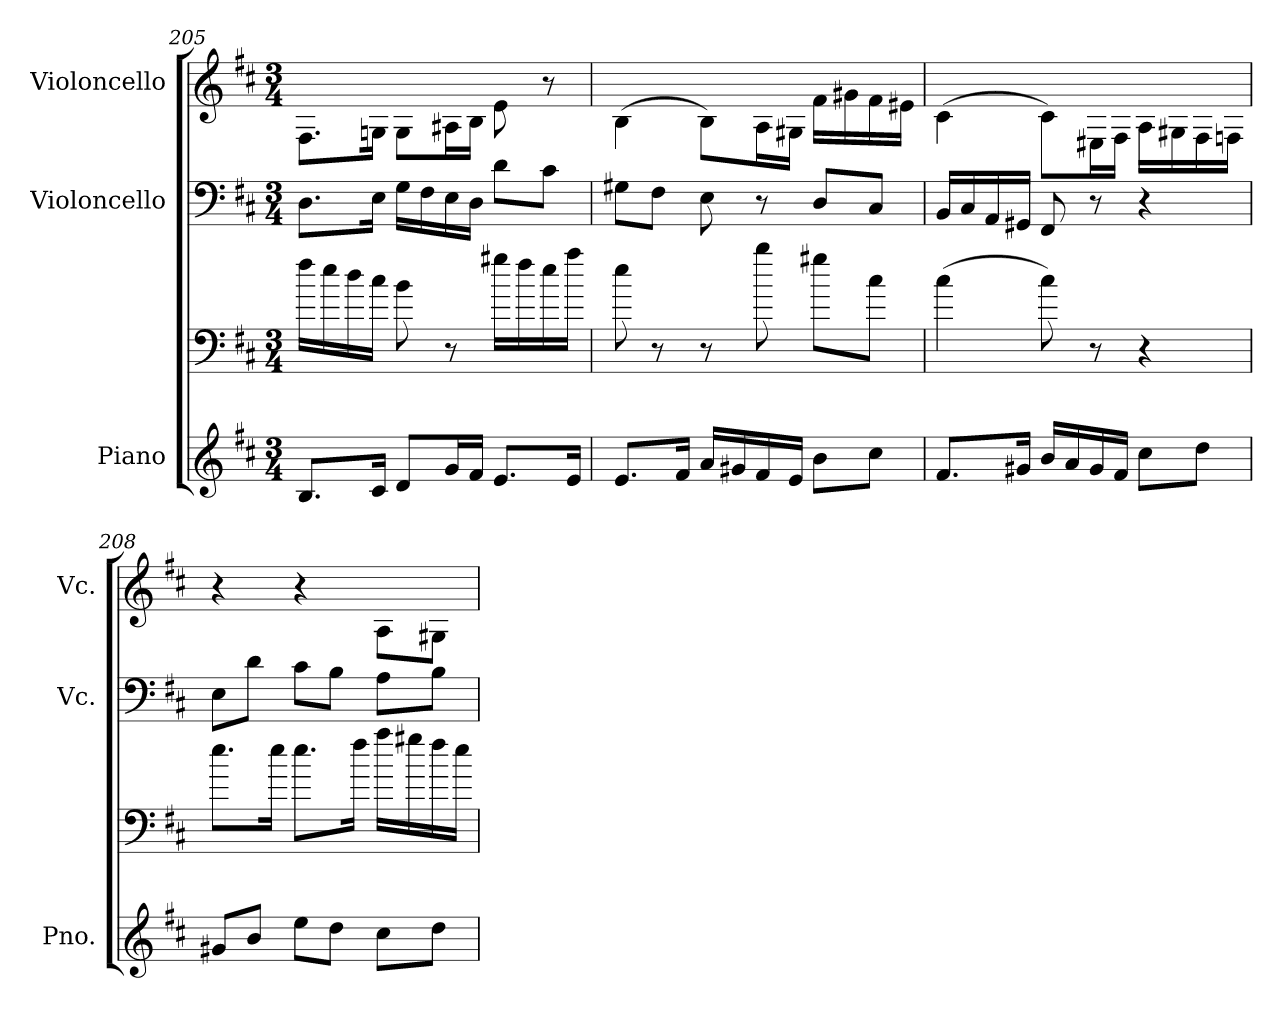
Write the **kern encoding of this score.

**kern	**kern	**kern	**kern
*part3	*part3	*part2	*part1
*staff4	*staff3	*staff2	*staff1
*I"Piano	*	*I"Violoncello	*I"Violoncello
*I'Pno.	*	*I'Vc.	*I'Vc.
*clefG2	*clefF4	*clefF4	*clefG2
*k[f#c#]	*k[f#c#]	*k[f#c#]	*k[f#c#]
*M3/4	*M3/4	*M3/4	*M3/4
=205	=205	=205	=205
8.B/L	16ff#\LL	8.D\L	8.F#\L
.	16ee\	.	.
.	16dd\	.	.
16c#/Jk	16cc#\JJ	16E\Jk	16Gn\Jk
8d/L	8b\	16G\LL	8G\L
.	.	16F#\	.
16g/L	8r	16E\	16A#X\L
16f#/JJ	.	16D\JJ	16B\JJ
8.e/L	16gg#X\LL	8d\L	8e\
.	16ff#\	.	.
.	16ee\	8c#\J	8r
16e/Jk	16aa\JJ	.	.
!!LO:LB:g=z
=206	=206	=206	=206
8.e/L	8ee\	8G#X\L	(>4B\
.	8r	8F#\J	.
16f#/Jk	.	.	.
16a/LL	8r	8E\	8B\L)
16g#X/	.	.	.
16f#/	8bb\	8r	16A\L
16e/JJ	.	.	16G#X\JJ
8b\L	8gg#X\L	8D/L	16f#\LL
.	.	.	16g#X\
8cc#\J	8cc#\J	8C#/J	16f#\
.	.	.	16e#X\JJ
=207	=207	=207	=207
8.f#/L	(>4cc#\	16BB/LL	(>4c#\
.	.	16C#/	.
.	.	16AA/	.
16g#X/Jk	.	16GG#X/JJ	.
16b/LL	8cc#\)	8FF#/	8c#\L)
16a/	.	.	.
16g#/	8r	8r	16E#X\L
16f#/JJ	.	.	16F#\JJ
8cc#\L	4r	4r	16A\LL
.	.	.	16G#X\
8dd\J	.	.	16F#\
.	.	.	16Fn\JJ
=208	=208	=208	=208
8g#X/L	8.ee\L	8E\L	4r
8b/J	.	8d\J	.
.	16ee\Jk	.	.
8ee\L	8.ee\L	8c#\L	4r
8dd\J	.	8B\J	.
.	16ff#\Jk	.	.
8cc#\L	16aa\LL	8A\L	8A\L
.	16gg#X\	.	.
8dd\J	16ff#\	8B\J	8G#X\J
.	16ee\JJ	.	.
=	=	=	=
*-	*-	*-	*-
